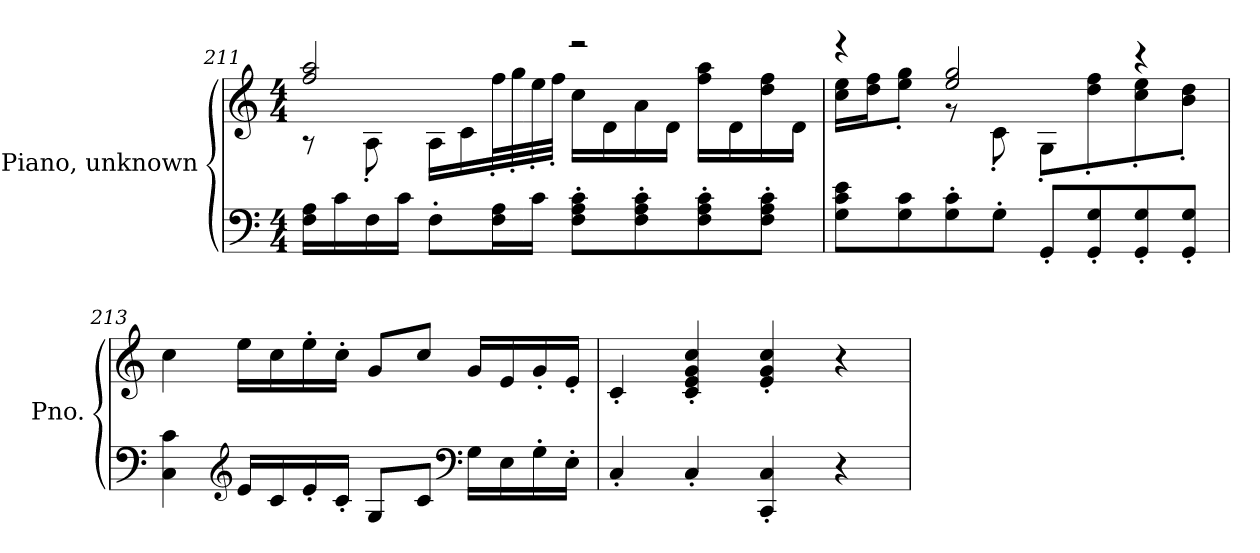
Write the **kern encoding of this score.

**kern	**kern
*part1	*part1
*staff2	*staff1
*I"Piano, unknown	*
*I'Pno.	*
*clefF4	*clefG2
*k[]	*k[]
*M4/4	*M4/4
=211	=211
*	*^
16F\ 16A\LL	2ff/ 2aa/	8r
16c\	.	.
16F\	.	8A'\
16c\JJ	.	.
8F'\L	.	16A\LL
.	.	16c\
16F\ 16A\L	.	32ff'\L
.	.	32gg'\
16c\JJ	.	32ee'\
.	.	32ff'\JJJ
8F\' 8A\' 8c\'L	2r	16cc\LL
.	.	16d\
8F\' 8A\' 8c\'	.	16a\
.	.	16d\JJ
8F\' 8A\' 8c\'	.	16ff\ 16aa\LL
.	.	16d\
8F\' 8A\' 8c\'J	.	16dd\ 16ff\
.	.	16d\JJ
!!LO:LB:g=z	!!
=212	=212	=212
8G\ 8c\ 8e\L	4r	16cc\ 16ee\LL
.	.	16dd\ 16ff\J
8G\ 8c\	.	8ee\' 8gg\'J
8G\' 8c\'	2ee/ 2gg/	8r
8G'\J	.	8c'\
8GG'/L	.	8G'\L
8GG/' 8G/'	.	8dd\' 8ff\'
8GG/' 8G/'	4r	8cc\' 8ee\'
8GG/' 8G/'J	.	8b\' 8dd\'J
*	*v	*v
=213	=213
4C\ 4c\	4cc\
*clefG2	*
16e/LL	16ee\LL
16c/	16cc\
16e'/	16ee'\
16c'/JJ	16cc'\JJ
8G/L	8g/L
8c/J	8cc/J
*clefF4	*
16G\LL	16g/LL
16E\	16e/
16G'\	16g'/
16E'\JJ	16e'/JJ
=214	=214
4C'/	4c'/
4C'/	4c/' 4e/' 4g/' 4cc/'
4CC/' 4C/'	4e/' 4g/' 4cc/'
4r	4r
=	=
*-	*-
